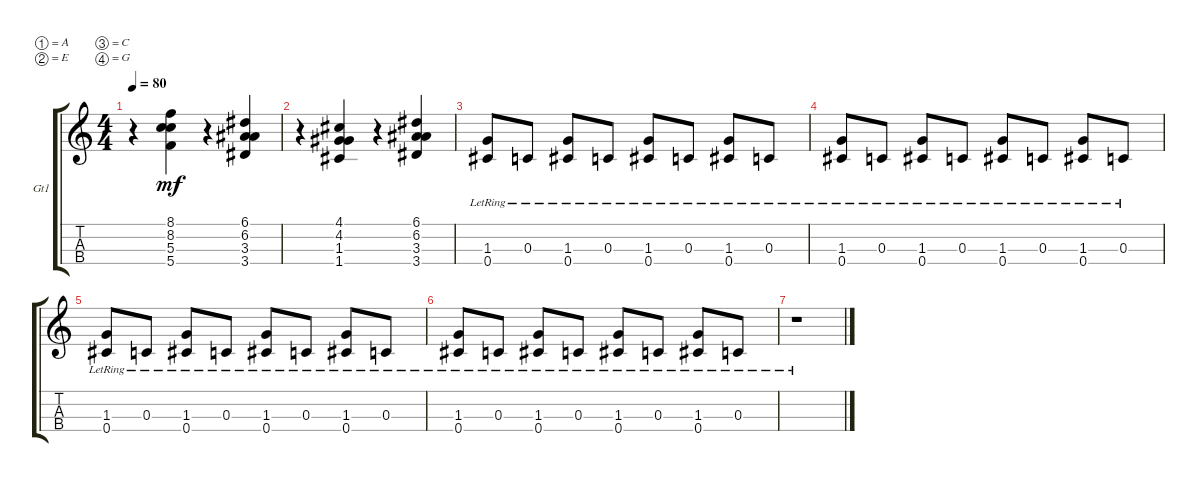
\bracketExtendMode groupsimilarinstruments
\firstSystemTrackNameOrientation horizontal
\otherSystemsTrackNameOrientation horizontal
\track ("Guitar 1" "Gt1") {instrument shamisen}
\staff {score tabs}
\tuning (A4 E4 C4 G4)
\ts (4 4)
\tempo 80
\clef g2
\ks c
r.4{dy mf} (5.3 8.2 5.4 8.1).4 r.4 (3.3 6.2 3.4 6.1).4 |
r.4 (1.3 4.2 1.4 4.1).4 r.4 (3.3 6.2 3.4 6.1).4 |
(0.4{lr} 1.3).8 0.3{lr}.8 (0.4{lr} 1.3).8 0.3{lr}.8 (0.4{lr} 1.3).8 0.3{lr}.8 (0.4{lr} 1.3).8 0.3{lr}.8 |
(0.4{lr} 1.3).8 0.3{lr}.8 (0.4{lr} 1.3).8 0.3{lr}.8 (0.4{lr} 1.3).8 0.3{lr}.8 (0.4{lr} 1.3).8 0.3{lr}.8 |
(0.4{lr} 1.3).8 0.3{lr}.8 (0.4{lr} 1.3).8 0.3{lr}.8 (0.4{lr} 1.3).8 0.3{lr}.8 (0.4{lr} 1.3).8 0.3{lr}.8 |
(0.4{lr} 1.3).8 0.3{lr}.8 (0.4{lr} 1.3).8 0.3{lr}.8 (0.4{lr} 1.3).8 0.3{lr}.8 (0.4{lr} 1.3).8 0.3{lr}.8 |
r.1
